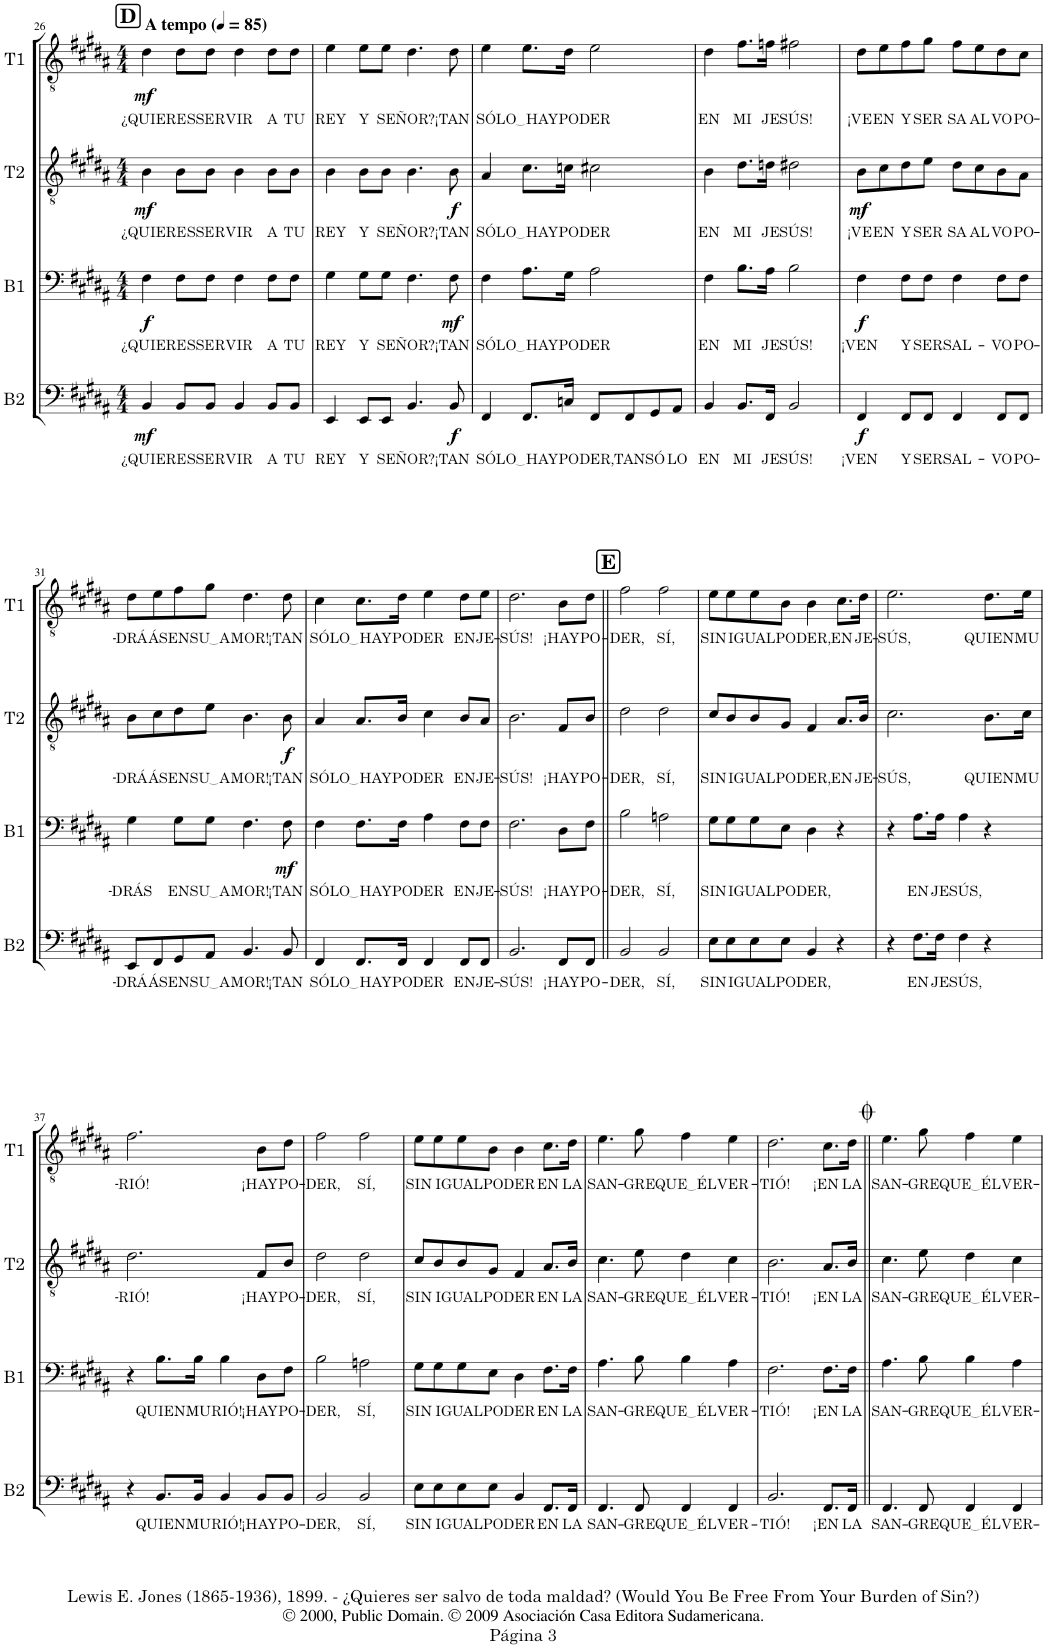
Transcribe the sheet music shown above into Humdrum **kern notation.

**kern	**text	**dynam	**kern	**text	**dynam	**kern	**text	**dynam	**kern	**text	**dynam
*part4	*part4	*part4	*part3	*part3	*part3	*part2	*part2	*part2	*part1	*part1	*part1
*staff4	*staff4	*staff4	*staff3	*staff3	*staff3	*staff2	*staff2	*staff2	*staff1	*staff1	*staff1
*I"Bajo	*	*	*I"Barítono	*	*	*I"2do Tenor	*	*	*I"1er Tenor	*	*
*I'B2	*	*	*I'B1	*	*	*I'T2	*	*	*I'T1	*	*
!!LO:PB:g=z
*clefF4	*	*	*clefF4	*	*	*clefGv2	*	*	*clefGv2	*	*
*Trd12c21	*	*	*Trd12c21	*	*	*Trd8c14	*	*	*Trd8c14	*	*
*k[f#c#g#d#a#]	*	*	*k[f#c#g#d#a#]	*	*	*k[f#c#g#d#a#]	*	*	*k[f#c#g#d#a#]	*	*
*M4/4	*	*	*M4/4	*	*	*M4/4	*	*	*M4/4	*	*
*MM85	*	*	*MM85	*	*	*MM85	*	*	*MM85	*	*
!!LO:REH:place=s1:a:B:cj:fs=14:t=D
=26	=26	=26	=26	=26	=26	=26	=26	=26	=26	=26	=26
!	!	!	!	!	!	!	!	!	!LO:TX:a:B:t=A tempo	!	!
!	!LO:LY:b	!LO:DY:b	!	!LO:LY:b	!LO:DY:b	!	!LO:LY:b	!LO:DY:b	!	!LO:LY:b	!LO:DY:b
4BB/	¿QUIE-	mf	4F#\	¿QUIE-	f	4B\	¿QUIE-	mf	4d#\	¿QUIE-	mf
!	!LO:LY:b	!	!	!LO:LY:b	!	!	!LO:LY:b	!	!	!LO:LY:b	!
8BB/L	-RES	.	8F#\L	-RES	.	8B\L	-RES	.	8d#\L	-RES	.
!	!LO:LY:b	!	!	!LO:LY:b	!	!	!LO:LY:b	!	!	!LO:LY:b	!
8BB/J	SER-	.	8F#\J	SER-	.	8B\J	SER-	.	8d#\J	SER-	.
!	!LO:LY:b	!	!	!LO:LY:b	!	!	!LO:LY:b	!	!	!LO:LY:b	!
4BB/	-VIR	.	4F#\	-VIR	.	4B\	-VIR	.	4d#\	-VIR	.
!	!LO:LY:b	!	!	!LO:LY:b	!	!	!LO:LY:b	!	!	!LO:LY:b	!
8BB/L	A	.	8F#\L	A	.	8B\L	A	.	8d#\L	A	.
!	!LO:LY:b	!	!	!LO:LY:b	!	!	!LO:LY:b	!	!	!LO:LY:b	!
8BB/J	TU	.	8F#\J	TU	.	8B\J	TU	.	8d#\J	TU	.
=27	=27	=27	=27	=27	=27	=27	=27	=27	=27	=27	=27
!	!LO:LY:b	!	!	!LO:LY:b	!	!	!LO:LY:b	!	!	!LO:LY:b	!
4EE/	REY	.	4G#\	REY	.	4B\	REY	.	4e\	REY	.
!	!LO:LY:b	!	!	!LO:LY:b	!	!	!LO:LY:b	!	!	!LO:LY:b	!
8EE/L	Y	.	8G#\L	Y	.	8B\L	Y	.	8e\L	Y	.
!	!LO:LY:b	!	!	!LO:LY:b	!	!	!LO:LY:b	!	!	!LO:LY:b	!
8EE/J	SE-	.	8G#\J	SE-	.	8B\J	SE-	.	8e\J	SE-	.
!	!LO:LY:b	!	!	!LO:LY:b	!	!	!LO:LY:b	!	!	!LO:LY:b	!
4.BB/	-ÑOR?	.	4.F#\	-ÑOR?	.	4.B\	-ÑOR?	.	4.d#\	-ÑOR?	.
!	!LO:LY:b	!LO:DY:b	!	!LO:LY:b	!LO:DY:b	!	!LO:LY:b	!LO:DY:b	!	!LO:LY:b	!
8BB/	¡TAN	f	8F#\	¡TAN	mf	8B\	¡TAN	f	8d#\	¡TAN	.
=28	=28	=28	=28	=28	=28	=28	=28	=28	=28	=28	=28
!	!LO:LY:b	!	!	!LO:LY:b	!	!	!LO:LY:b	!	!	!LO:LY:b	!
4FF#/	SÓ-	.	4F#\	SÓ-	.	4A#/	SÓ-	.	4e\	SÓ-	.
!	!LO:LY:b	!	!	!LO:LY:b	!	!	!LO:LY:b	!	!	!LO:LY:b	!
8.FF#/L	LO HAY	.	8.A#\L	LO HAY	.	8.c#\L	LO HAY	.	8.e\L	LO HAY	.
!	!LO:LY:b	!	!	!LO:LY:b	!	!	!LO:LY:b	!	!	!LO:LY:b	!
16Cn/Jk	PO-	.	16G#\Jk	PO-	.	16cn\Jk	PO-	.	16d#\Jk	PO-	.
!	!LO:LY:b	!	!	!LO:LY:b	!	!	!LO:LY:b	!	!	!LO:LY:b	!
8FF#/L	-DER,	.	2A#\	-DER	.	2c#X\	-DER	.	2e\	-DER	.
!	!LO:LY:b	!	!	!	!	!	!	!	!	!	!
8FF#/	TAN	.	.	.	.	.	.	.	.	.	.
!	!LO:LY:b	!	!	!	!	!	!	!	!	!	!
8GG#/	SÓ-	.	.	.	.	.	.	.	.	.	.
!	!LO:LY:b	!	!	!	!	!	!	!	!	!	!
8AA#/J	-LO	.	.	.	.	.	.	.	.	.	.
=29	=29	=29	=29	=29	=29	=29	=29	=29	=29	=29	=29
!	!LO:LY:b	!	!	!LO:LY:b	!	!	!LO:LY:b	!	!	!LO:LY:b	!
4BB/	EN	.	4F#\	EN	.	4B\	EN	.	4d#\	EN	.
!	!LO:LY:b	!	!	!LO:LY:b	!	!	!LO:LY:b	!	!	!LO:LY:b	!
8.BB/L	MI	.	8.B\L	MI	.	8.d#\L	MI	.	8.f#\L	MI	.
!	!LO:LY:b	!	!	!LO:LY:b	!	!	!LO:LY:b	!	!	!LO:LY:b	!
16FF#/Jk	JE-	.	16A#\Jk	JE-	.	16dn\Jk	JE-	.	16fn\Jk	JE-	.
!	!LO:LY:b	!	!	!LO:LY:b	!	!	!LO:LY:b	!	!	!LO:LY:b	!
2BB/	-SÚS!	.	2B\	-SÚS!	.	2d#X\	-SÚS!	.	2f#X\	-SÚS!	.
=30	=30	=30	=30	=30	=30	=30	=30	=30	=30	=30	=30
!	!LO:LY:b	!LO:DY:b	!	!LO:LY:b	!LO:DY:b	!	!LO:LY:b	!LO:DY:b	!	!LO:LY:b	!
4FF#/	¡VEN	f	4F#\	¡VEN	f	8B\L	¡VE-	mf	8d#\L	¡VE-	.
!	!	!	!	!	!	!	!LO:LY:b	!	!	!LO:LY:b	!
.	.	.	.	.	.	8c#\	-EN	.	8e\	-EN	.
!	!LO:LY:b	!	!	!LO:LY:b	!	!	!LO:LY:b	!	!	!LO:LY:b	!
8FF#/L	Y	.	8F#\L	Y	.	8d#\	Y	.	8f#\	Y	.
!	!LO:LY:b	!	!	!LO:LY:b	!	!	!LO:LY:b	!	!	!LO:LY:b	!
8FF#/J	SER	.	8F#\J	SER	.	8e\J	SER	.	8g#\J	SER	.
!	!LO:LY:b	!	!	!LO:LY:b	!	!	!LO:LY:b	!	!	!LO:LY:b	!
4FF#/	SAL-	.	4F#\	SAL-	.	8d#\L	SA-	.	8f#\L	SA-	.
!	!	!	!	!	!	!	!LO:LY:b	!	!	!LO:LY:b	!
.	.	.	.	.	.	8c#\	-AL-	.	8e\	-AL-	.
!	!LO:LY:b	!	!	!LO:LY:b	!	!	!LO:LY:b	!	!	!LO:LY:b	!
8FF#/L	-VO	.	8F#\L	-VO	.	8B\	-VO	.	8d#\	-VO	.
!	!LO:LY:b	!	!	!LO:LY:b	!	!	!LO:LY:b	!	!	!LO:LY:b	!
8FF#/J	PO-	.	8F#\J	PO-	.	8A#\J	PO-	.	8c#\J	PO-	.
!!LO:LB:g=z
=31	=31	=31	=31	=31	=31	=31	=31	=31	=31	=31	=31
!	!LO:LY:b	!	!	!LO:LY:b	!	!	!LO:LY:b	!	!	!LO:LY:b	!
8EE/L	-DRÁ-	.	4G#\	-DRÁS	.	8B\L	-DRÁ-	.	8d#\L	-DRÁ-	.
!	!LO:LY:b	!	!	!	!	!	!LO:LY:b	!	!	!LO:LY:b	!
8FF#/	-ÁS	.	.	.	.	8c#\	-ÁS	.	8e\	-ÁS	.
!	!LO:LY:b	!	!	!LO:LY:b	!	!	!LO:LY:b	!	!	!LO:LY:b	!
8GG#/	EN	.	8G#\L	EN	.	8d#\	EN	.	8f#\	EN	.
!	!LO:LY:b	!	!	!LO:LY:b	!	!	!LO:LY:b	!	!	!LO:LY:b	!
8AA#/J	SU A	.	8G#\J	SU A	.	8e\J	SU A	.	8g#\J	SU A	.
!	!LO:LY:b	!	!	!LO:LY:b	!	!	!LO:LY:b	!	!	!LO:LY:b	!
4.BB/	-MOR!	.	4.F#\	-MOR!	.	4.B\	-MOR!	.	4.d#\	-MOR!	.
!	!LO:LY:b	!	!	!LO:LY:b	!LO:DY:b	!	!LO:LY:b	!LO:DY:b	!	!LO:LY:b	!
8BB/	¡TAN	.	8F#\	¡TAN	mf	8B\	¡TAN	f	8d#\	¡TAN	.
=32	=32	=32	=32	=32	=32	=32	=32	=32	=32	=32	=32
!	!LO:LY:b	!	!	!LO:LY:b	!	!	!LO:LY:b	!	!	!LO:LY:b	!
4FF#/	SÓ-	.	4F#\	SÓ-	.	4A#/	SÓ-	.	4c#\	SÓ-	.
!	!LO:LY:b	!	!	!LO:LY:b	!	!	!LO:LY:b	!	!	!LO:LY:b	!
8.FF#/L	LO HAY	.	8.F#\L	LO HAY	.	8.A#/L	LO HAY	.	8.c#\L	LO HAY	.
!	!LO:LY:b	!	!	!LO:LY:b	!	!	!LO:LY:b	!	!	!LO:LY:b	!
16FF#/Jk	PO-	.	16F#\Jk	PO-	.	16B/Jk	PO-	.	16d#\Jk	PO-	.
!	!LO:LY:b	!	!	!LO:LY:b	!	!	!LO:LY:b	!	!	!LO:LY:b	!
4FF#/	-DER	.	4A#\	-DER	.	4c#\	-DER	.	4e\	-DER	.
!	!LO:LY:b	!	!	!LO:LY:b	!	!	!LO:LY:b	!	!	!LO:LY:b	!
8FF#/L	EN	.	8F#\L	EN	.	8B/L	EN	.	8d#\L	EN	.
!	!LO:LY:b	!	!	!LO:LY:b	!	!	!LO:LY:b	!	!	!LO:LY:b	!
8FF#/J	JE-	.	8F#\J	JE-	.	8A#/J	JE-	.	8e\J	JE-	.
=33	=33	=33	=33	=33	=33	=33	=33	=33	=33	=33	=33
!	!LO:LY:b	!	!	!LO:LY:b	!	!	!LO:LY:b	!	!	!LO:LY:b	!
2.BB/	-SÚS!	.	2.F#\	-SÚS!	.	2.B\	-SÚS!	.	2.d#\	-SÚS!	.
!	!LO:LY:b	!	!	!LO:LY:b	!	!	!LO:LY:b	!	!	!LO:LY:b	!
8FF#/L	¡HAY	.	8D#\L	¡HAY	.	8F#/L	¡HAY	.	8B\L	¡HAY	.
!	!LO:LY:b	!	!	!LO:LY:b	!	!	!LO:LY:b	!	!	!LO:LY:b	!
8FF#/J	PO-	.	8F#\J	PO-	.	8B/J	PO-	.	8d#\J	PO-	.
!!LO:REH:place=s1:a:B:cj:fs=14:t=E
=34||	=34||	=34||	=34||	=34||	=34||	=34||	=34||	=34||	=34||	=34||	=34||
!	!LO:LY:b	!	!	!LO:LY:b	!	!	!LO:LY:b	!	!	!LO:LY:b	!
2BB/	-DER,	.	2B\	-DER,	.	2d#\	-DER,	.	2f#\	-DER,	.
!	!LO:LY:b	!	!	!LO:LY:b	!	!	!LO:LY:b	!	!	!LO:LY:b	!
2BB/	SÍ,	.	2An\	SÍ,	.	2d#\	SÍ,	.	2f#\	SÍ,	.
=35	=35	=35	=35	=35	=35	=35	=35	=35	=35	=35	=35
!	!LO:LY:b	!	!	!LO:LY:b	!	!	!LO:LY:b	!	!	!LO:LY:b	!
8E\L	SIN	.	8G#\L	SIN	.	8c#/L	SIN	.	8e\L	SIN	.
!	!LO:LY:b	!	!	!LO:LY:b	!	!	!LO:LY:b	!	!	!LO:LY:b	!
8E\	I-	.	8G#\	I-	.	8B/	I-	.	8e\	I-	.
!	!LO:LY:b	!	!	!LO:LY:b	!	!	!LO:LY:b	!	!	!LO:LY:b	!
8E\	-GUAL	.	8G#\	-GUAL	.	8B/	-GUAL	.	8e\	-GUAL	.
!	!LO:LY:b	!	!	!LO:LY:b	!	!	!LO:LY:b	!	!	!LO:LY:b	!
8E\J	PO-	.	8E\J	PO-	.	8G#/J	PO-	.	8B\J	PO-	.
!	!LO:LY:b	!	!	!LO:LY:b	!	!	!LO:LY:b	!	!	!LO:LY:b	!
4BB/	-DER,	.	4D#\	-DER,	.	4F#/	-DER,	.	4B\	-DER,	.
!	!	!	!	!	!	!	!LO:LY:b	!	!	!LO:LY:b	!
4r	.	.	4r	.	.	8.A#/L	EN	.	8.c#\L	EN	.
!	!	!	!	!	!	!	!LO:LY:b	!	!	!LO:LY:b	!
.	.	.	.	.	.	16B/Jk	JE-	.	16d#\Jk	JE-	.
=36	=36	=36	=36	=36	=36	=36	=36	=36	=36	=36	=36
!	!	!	!	!	!	!	!LO:LY:b	!	!	!LO:LY:b	!
4r	.	.	4r	.	.	2.c#\	-SÚS,	.	2.e\	-SÚS,	.
!	!LO:LY:b	!	!	!LO:LY:b	!	!	!	!	!	!	!
8.F#\L	EN	.	8.A#\L	EN	.	.	.	.	.	.	.
!	!LO:LY:b	!	!	!LO:LY:b	!	!	!	!	!	!	!
16F#\Jk	JE-	.	16A#\Jk	JE-	.	.	.	.	.	.	.
!	!LO:LY:b	!	!	!LO:LY:b	!	!	!	!	!	!	!
4F#\	-SÚS,	.	4A#\	-SÚS,	.	.	.	.	.	.	.
!	!	!	!	!	!	!	!LO:LY:b	!	!	!LO:LY:b	!
4r	.	.	4r	.	.	8.B\L	QUIEN	.	8.d#\L	QUIEN	.
!	!	!	!	!	!	!	!LO:LY:b	!	!	!LO:LY:b	!
.	.	.	.	.	.	16c#\Jk	MU-	.	16e\Jk	MU-	.
!!LO:LB:g=z
=37	=37	=37	=37	=37	=37	=37	=37	=37	=37	=37	=37
!	!	!	!	!	!	!	!LO:LY:b	!	!	!LO:LY:b	!
4r	.	.	4r	.	.	2.d#\	-RIÓ!	.	2.f#\	-RIÓ!	.
!	!LO:LY:b	!	!	!LO:LY:b	!	!	!	!	!	!	!
8.BB/L	QUIEN	.	8.B\L	QUIEN	.	.	.	.	.	.	.
!	!LO:LY:b	!	!	!LO:LY:b	!	!	!	!	!	!	!
16BB/Jk	MU-	.	16B\Jk	MU-	.	.	.	.	.	.	.
!	!LO:LY:b	!	!	!LO:LY:b	!	!	!	!	!	!	!
4BB/	-RIÓ!	.	4B\	-RIÓ!	.	.	.	.	.	.	.
!	!LO:LY:b	!	!	!LO:LY:b	!	!	!LO:LY:b	!	!	!LO:LY:b	!
8BB/L	¡HAY	.	8D#\L	¡HAY	.	8F#/L	¡HAY	.	8B\L	¡HAY	.
!	!LO:LY:b	!	!	!LO:LY:b	!	!	!LO:LY:b	!	!	!LO:LY:b	!
8BB/J	PO-	.	8F#\J	PO-	.	8B/J	PO-	.	8d#\J	PO-	.
=38	=38	=38	=38	=38	=38	=38	=38	=38	=38	=38	=38
!	!LO:LY:b	!	!	!LO:LY:b	!	!	!LO:LY:b	!	!	!LO:LY:b	!
2BB/	-DER,	.	2B\	-DER,	.	2d#\	-DER,	.	2f#\	-DER,	.
!	!LO:LY:b	!	!	!LO:LY:b	!	!	!LO:LY:b	!	!	!LO:LY:b	!
2BB/	SÍ,	.	2An\	SÍ,	.	2d#\	SÍ,	.	2f#\	SÍ,	.
=39	=39	=39	=39	=39	=39	=39	=39	=39	=39	=39	=39
!	!LO:LY:b	!	!	!LO:LY:b	!	!	!LO:LY:b	!	!	!LO:LY:b	!
8E\L	SIN	.	8G#\L	SIN	.	8c#/L	SIN	.	8e\L	SIN	.
!	!LO:LY:b	!	!	!LO:LY:b	!	!	!LO:LY:b	!	!	!LO:LY:b	!
8E\	I-	.	8G#\	I-	.	8B/	I-	.	8e\	I-	.
!	!LO:LY:b	!	!	!LO:LY:b	!	!	!LO:LY:b	!	!	!LO:LY:b	!
8E\	-GUAL	.	8G#\	-GUAL	.	8B/	-GUAL	.	8e\	-GUAL	.
!	!LO:LY:b	!	!	!LO:LY:b	!	!	!LO:LY:b	!	!	!LO:LY:b	!
8E\J	PO-	.	8E\J	PO-	.	8G#/J	PO-	.	8B\J	PO-	.
!	!LO:LY:b	!	!	!LO:LY:b	!	!	!LO:LY:b	!	!	!LO:LY:b	!
4BB/	-DER	.	4D#\	-DER	.	4F#/	-DER	.	4B\	-DER	.
!	!LO:LY:b	!	!	!LO:LY:b	!	!	!LO:LY:b	!	!	!LO:LY:b	!
8.FF#/L	EN	.	8.F#\L	EN	.	8.A#/L	EN	.	8.c#\L	EN	.
!	!LO:LY:b	!	!	!LO:LY:b	!	!	!LO:LY:b	!	!	!LO:LY:b	!
16FF#/Jk	LA	.	16F#\Jk	LA	.	16B/Jk	LA	.	16d#\Jk	LA	.
=40	=40	=40	=40	=40	=40	=40	=40	=40	=40	=40	=40
!	!LO:LY:b	!	!	!LO:LY:b	!	!	!LO:LY:b	!	!	!LO:LY:b	!
4.FF#/	SAN-	.	4.A#\	SAN-	.	4.c#\	SAN-	.	4.e\	SAN-	.
!	!LO:LY:b	!	!	!LO:LY:b	!	!	!LO:LY:b	!	!	!LO:LY:b	!
8FF#/	-GRE	.	8B\	-GRE	.	8e\	-GRE	.	8g#\	-GRE	.
!	!LO:LY:b	!	!	!LO:LY:b	!	!	!LO:LY:b	!	!	!LO:LY:b	!
4FF#/	QUE ÉL	.	4B\	QUE ÉL	.	4d#\	QUE ÉL	.	4f#\	QUE ÉL	.
!	!LO:LY:b	!	!	!LO:LY:b	!	!	!LO:LY:b	!	!	!LO:LY:b	!
4FF#/	VER-	.	4A#\	VER-	.	4c#\	VER-	.	4e\	VER-	.
=41	=41	=41	=41	=41	=41	=41	=41	=41	=41	=41	=41
!	!LO:LY:b	!	!	!LO:LY:b	!	!	!LO:LY:b	!	!	!LO:LY:b	!
2.BB/	-TIÓ!	.	2.F#\	-TIÓ!	.	2.B\	-TIÓ!	.	2.d#\	-TIÓ!	.
!	!LO:LY:b	!	!	!LO:LY:b	!	!	!LO:LY:b	!	!	!LO:LY:b	!
8.FF#/L	¡EN	.	8.F#\L	¡EN	.	8.A#/L	¡EN	.	8.c#\L	¡EN	.
!	!LO:LY:b	!	!	!LO:LY:b	!	!	!LO:LY:b	!	!	!LO:LY:b	!
16FF#/Jk	LA	.	16F#\Jk	LA	.	16B/Jk	LA	.	16d#\Jk	LA	.
=42||	=42||	=42||	=42||	=42||	=42||	=42||	=42||	=42||	=42||	=42||	=42||
!	!LO:LY:b	!	!	!LO:LY:b	!	!	!LO:LY:b	!	!	!LO:LY:b	!
4.FF#/	SAN-	.	4.A#\	SAN-	.	4.c#\	SAN-	.	4.e\	SAN-	.
!	!LO:LY:b	!	!	!LO:LY:b	!	!	!LO:LY:b	!	!	!LO:LY:b	!
8FF#/	-GRE	.	8B\	-GRE	.	8e\	-GRE	.	8g#\	-GRE	.
!	!LO:LY:b	!	!	!LO:LY:b	!	!	!LO:LY:b	!	!	!LO:LY:b	!
4FF#/	QUE ÉL	.	4B\	QUE ÉL	.	4d#\	QUE ÉL	.	4f#\	QUE ÉL	.
!	!LO:LY:b	!	!	!LO:LY:b	!	!	!LO:LY:b	!	!	!LO:LY:b	!
4FF#/	VER-	.	4A#\	VER-	.	4c#\	VER-	.	4e\	VER-	.
=	=	=	=	=	=	=	=	=	=	=	=
*-	*-	*-	*-	*-	*-	*-	*-	*-	*-	*-	*-
